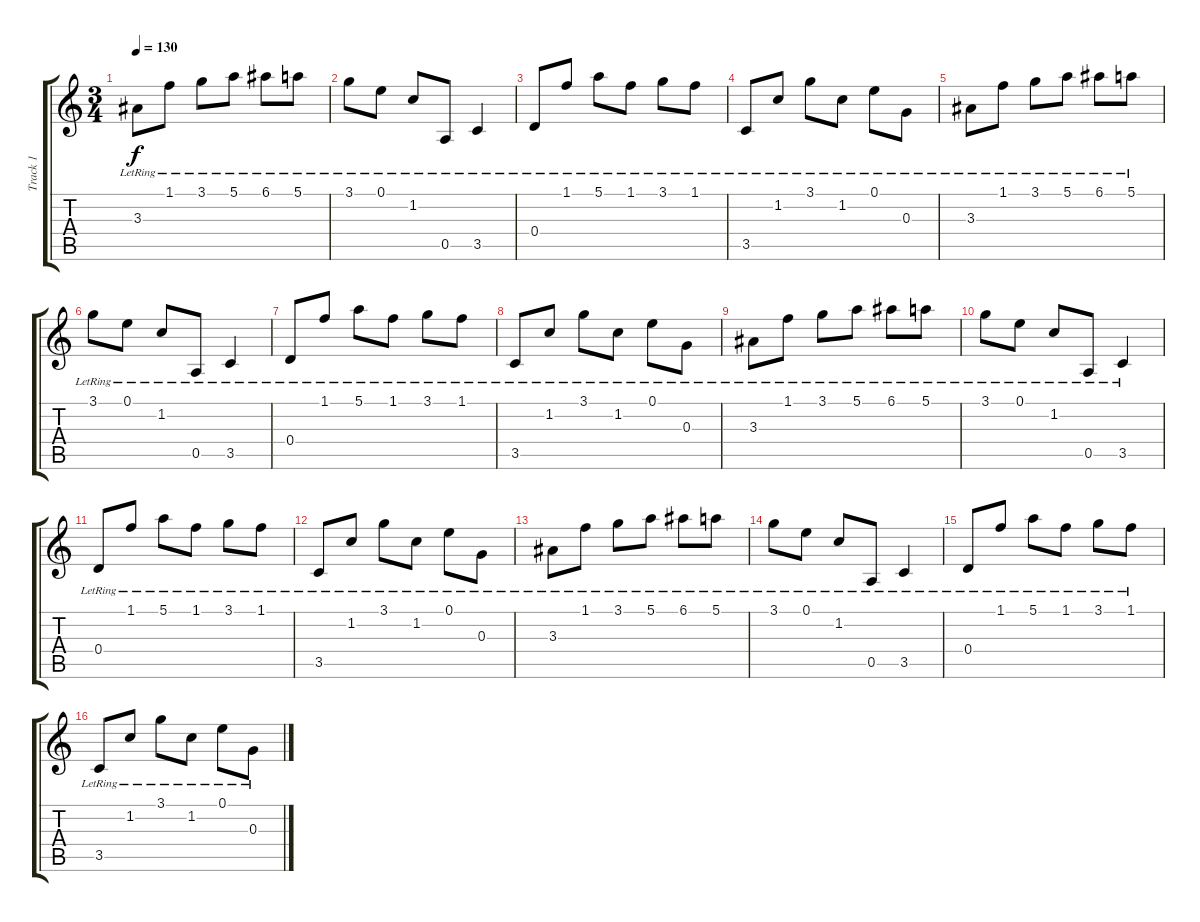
\track ("Track 1" "Track 1") {instrument acousticguitarsteel}
\staff {score tabs}
\tuning (E4 B3 G3 D3 A2 E2) {hide}
\ts (3 4)
\tempo 130
\clef g2
\ks c
3.3{lr}.8{dy f} 1.1{lr}.8 3.1{lr}.8 5.1{lr}.8 6.1{lr}.8 5.1{lr}.8 |
3.1{lr}.8 0.1{lr}.8 1.2{lr}.8 0.5{lr}.8 3.5{lr}.4 |
0.4{lr}.8 1.1{lr}.8 5.1{lr}.8 1.1{lr}.8 3.1{lr}.8 1.1{lr}.8 |
3.5{lr}.8 1.2{lr}.8 3.1{lr}.8 1.2{lr}.8 0.1{lr}.8 0.3{lr}.8 |
3.3{lr}.8 1.1{lr}.8 3.1{lr}.8 5.1{lr}.8 6.1{lr}.8 5.1{lr}.8 |
3.1{lr}.8 0.1{lr}.8 1.2{lr}.8 0.5{lr}.8 3.5{lr}.4 |
0.4{lr}.8 1.1{lr}.8 5.1{lr}.8 1.1{lr}.8 3.1{lr}.8 1.1{lr}.8 |
3.5{lr}.8 1.2{lr}.8 3.1{lr}.8 1.2{lr}.8 0.1{lr}.8 0.3{lr}.8 |
3.3{lr}.8 1.1{lr}.8 3.1{lr}.8 5.1{lr}.8 6.1{lr}.8 5.1{lr}.8 |
3.1{lr}.8 0.1{lr}.8 1.2{lr}.8 0.5{lr}.8 3.5{lr}.4 |
0.4{lr}.8 1.1{lr}.8 5.1{lr}.8 1.1{lr}.8 3.1{lr}.8 1.1{lr}.8 |
3.5{lr}.8 1.2{lr}.8 3.1{lr}.8 1.2{lr}.8 0.1{lr}.8 0.3{lr}.8 |
3.3{lr}.8 1.1{lr}.8 3.1{lr}.8 5.1{lr}.8 6.1{lr}.8 5.1{lr}.8 |
3.1{lr}.8 0.1{lr}.8 1.2{lr}.8 0.5{lr}.8 3.5{lr}.4 |
0.4{lr}.8 1.1{lr}.8 5.1{lr}.8 1.1{lr}.8 3.1{lr}.8 1.1{lr}.8 |
3.5{lr}.8 1.2{lr}.8 3.1{lr}.8 1.2{lr}.8 0.1{lr}.8 0.3{lr}.8
